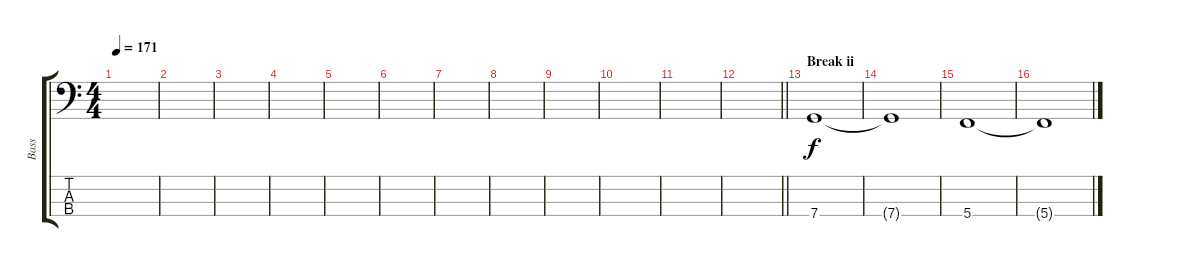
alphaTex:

\track ("Bass" "Bass") {instrument electricbasspick}
\staff {score tabs}
\tuning (F2 C2 G1 C1) {hide}
\ts (4 4)
\tempo 171
\clef f4
\ks c
|
|
|
|
|
|
|
|
|
|
|
\barLineRight lightlight
|
\section ("" "Break ii")
7.4.1 |
7.4{t}.1 |
5.4.1 |
5.4{t}.1
